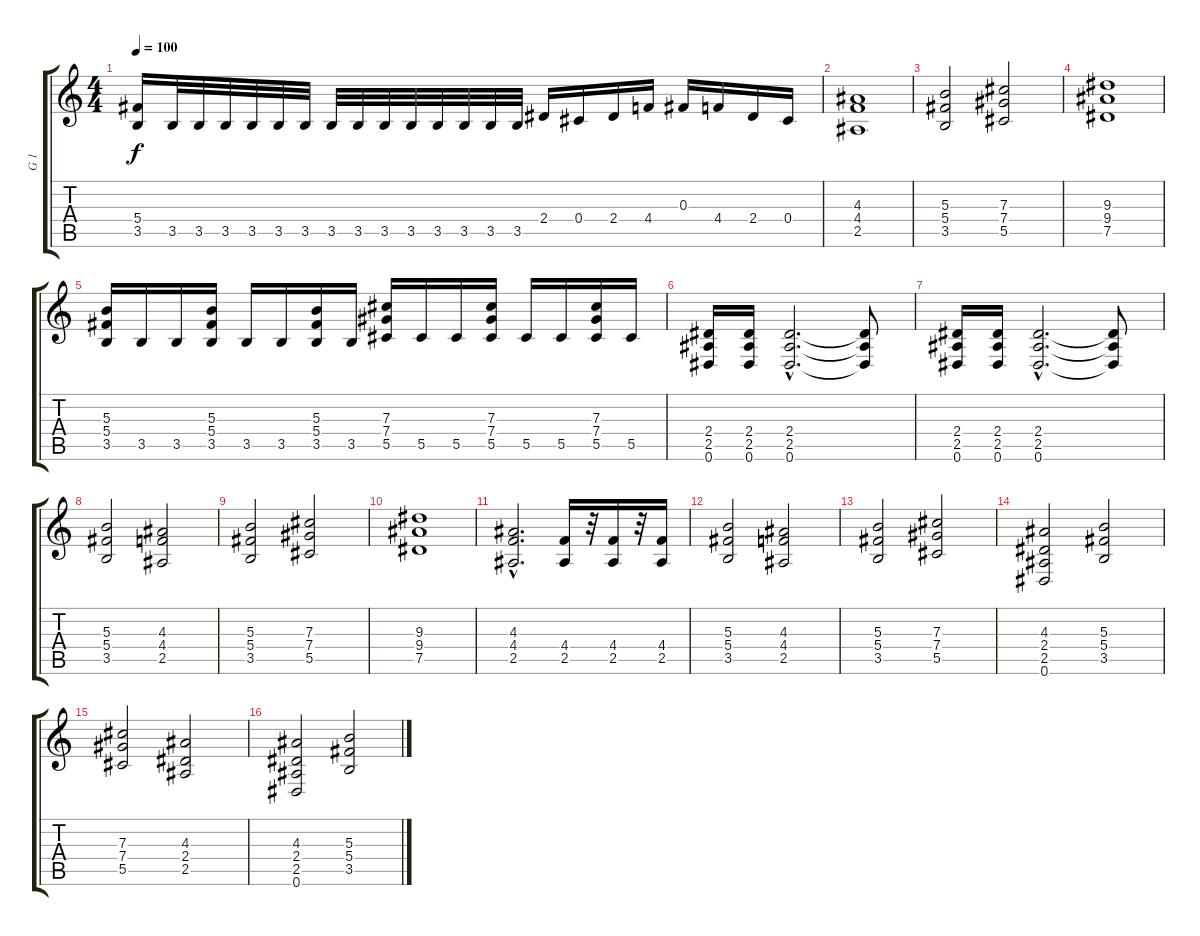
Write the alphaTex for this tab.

\track ("G 1" "G 1") {instrument overdrivenguitar}
\staff {score tabs}
\tuning (Eb4 Bb3 Gb3 Db3 Ab2 Eb2) {hide}
\ts (4 4)
\tempo 100
\clef g2
\ks c
(5.4 3.5).16{dy f} 3.5.32 3.5.32 3.5.32 3.5.32 3.5.32 3.5.32 3.5.32 3.5.32 3.5.32 3.5.32 3.5.32 3.5.32 3.5.32 3.5.32 2.4.16 0.4.16 2.4.16 4.4.16 0.3.16 4.4.16 2.4.16 0.4.16 |
(4.3 4.4 2.5).1 |
(5.3 5.4 3.5).2 (7.3 7.4 5.5).2 |
(9.3 9.4 7.5).1 |
(5.3 5.4 3.5).16 3.5.16 3.5.16 (5.3 5.4 3.5).16 3.5.16 3.5.16 (5.3 5.4 3.5).16 3.5.16 (7.3 7.4 5.5).16 5.5.16 5.5.16 (7.3 7.4 5.5).16 5.5.16 5.5.16 (7.3 7.4 5.5).16 5.5.16 |
(2.4 2.5 0.6).16 (2.4 2.5 0.6).16 (2.4{hac} 2.5{hac} 0.6{hac}).2{d} (2.4{t} 2.5{t} 0.6{t}).8 |
(2.4 2.5 0.6).16 (2.4 2.5 0.6).16 (2.4{hac} 2.5{hac} 0.6{hac}).2{d} (2.4{t} 2.5{t} 0.6{t}).8 |
(5.3 5.4 3.5).2 (4.3 4.4 2.5).2 |
(5.3 5.4 3.5).2 (7.3 7.4 5.5).2 |
(9.3 9.4 7.5).1 |
(4.3{hac} 4.4{hac} 2.5{hac}).2{d} (4.4 2.5).16 r.32 (4.4 2.5).16 r.32 (4.4 2.5).16 |
(5.3 5.4 3.5).2 (4.3 4.4 2.5).2 |
(5.3 5.4 3.5).2 (7.3 7.4 5.5).2 |
(4.3 2.4 2.5 0.6).2 (5.3 5.4 3.5).2 |
(7.3 7.4 5.5).2 (4.3 2.4 2.5).2 |
(4.3 2.4 2.5 0.6).2 (5.3 5.4 3.5).2
